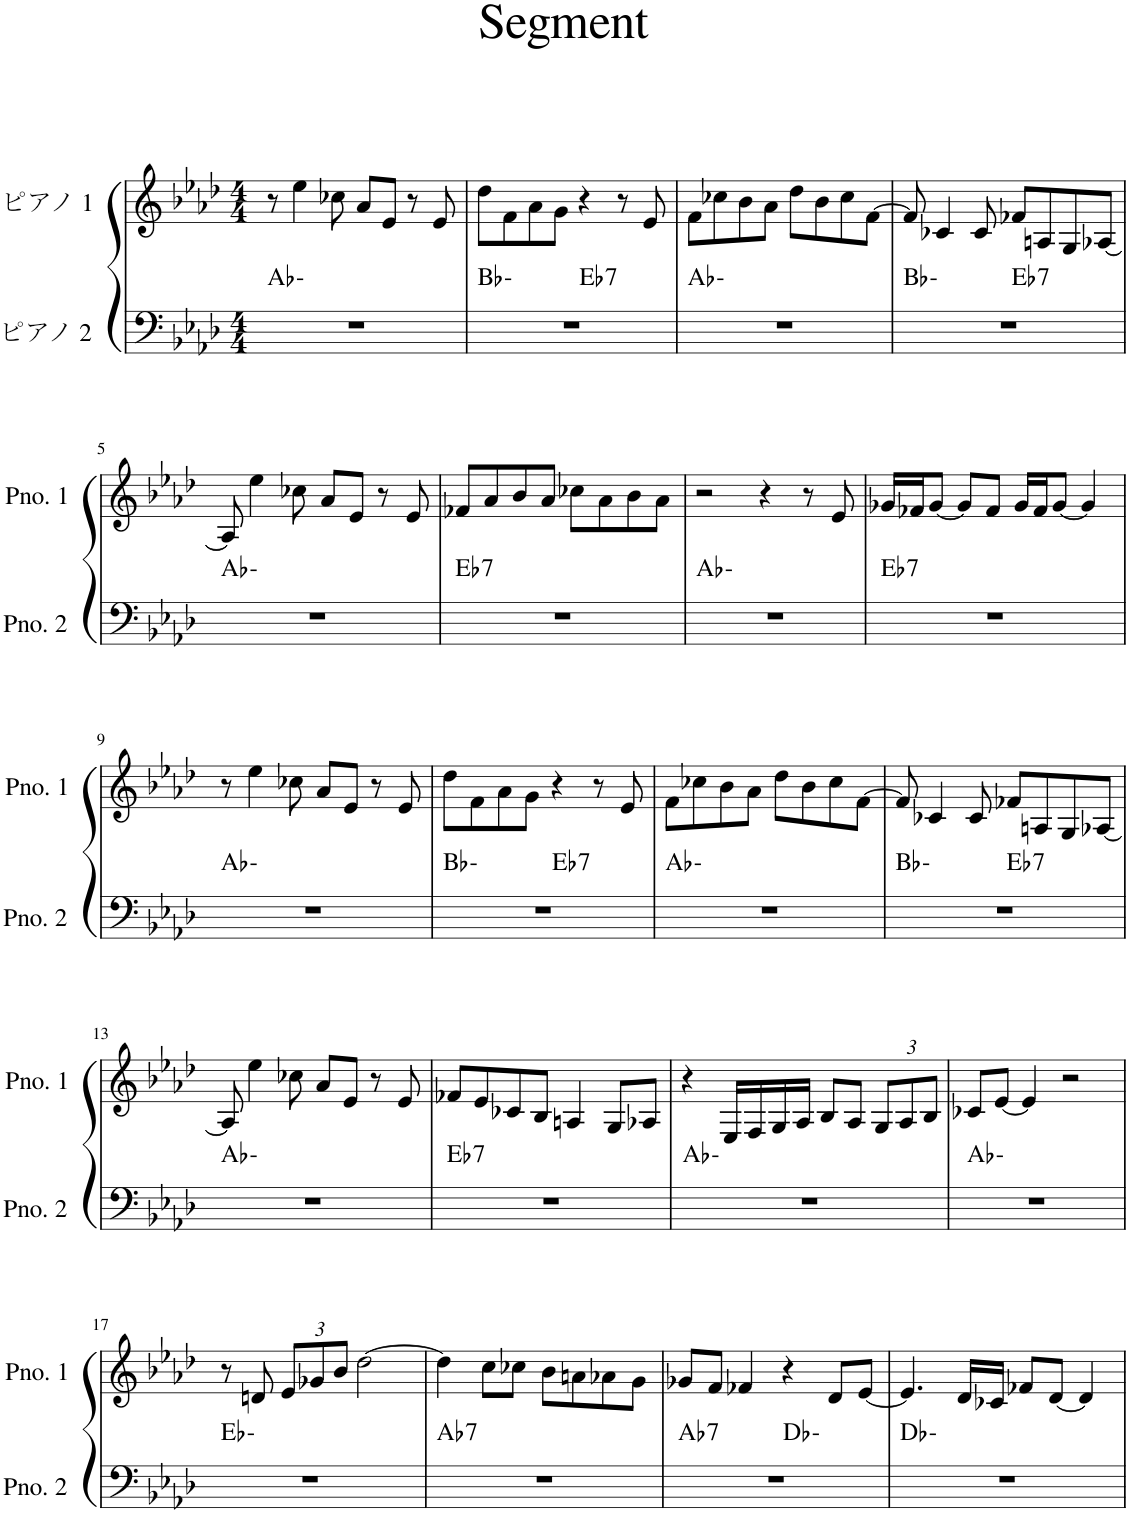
**kern	**harte	**kern
*part2	*part2	*part1
*staff2	*	*staff1
*I"ピアノ 2	*	*I"ピアノ 1
*clefF4	*	*clefG2
*k[b-e-a-d-]	*	*k[b-e-a-d-]
*M4/4	*	*M4/4
=1	=1	=1
1r	Ab:min	8r
.	.	4ee-\
.	.	8cc-X\
.	.	8a-/L
.	.	8e-/J
.	.	8r
.	.	8e-/
=2	=2	=2
*^	*	*
1r	2ryy	Bb:min	8dd-\L
.	.	.	8f\
.	.	.	8a-\
.	.	.	8g\J
!	!	!LO:H:kt=7	!
.	2ryy	Eb:7	4r
.	.	.	8r
.	.	.	8e-/
*v	*v	*	*
=3	=3	=3
1r	Ab:min	8f\L
.	.	8cc-X\
.	.	8b-\
.	.	8a-\J
.	.	8dd-\L
.	.	8b-\
.	.	8cc-\
.	.	[8f\J
=4	=4	=4
*^	*	*
1r	2ryy	Bb:min	8f/]
.	.	.	4c-X/
.	.	.	8c-/
!	!	!LO:H:kt=7	!
.	2ryy	Eb:7	8f-X/L
.	.	.	8An/
.	.	.	8G/
.	.	.	[8A-X/J
*v	*v	*	*
!!LO:LB:g=z
=5	=5	=5
1r	Ab:min	8A-/]
.	.	4ee-\
.	.	8cc-X\
.	.	8a-/L
.	.	8e-/J
.	.	8r
.	.	8e-/
=6	=6	=6
!	!LO:H:kt=7	!
1r	Eb:7	8f-X/L
.	.	8a-/
.	.	8b-/
.	.	8a-/J
.	.	8cc-X\L
.	.	8a-\
.	.	8b-\
.	.	8a-\J
=7	=7	=7
1r	Ab:min	2r
.	.	4r
.	.	8r
.	.	8e-/
=8	=8	=8
!	!LO:H:kt=7	!
1r	Eb:7	16g-X/LL
.	.	16f-X/J
.	.	[8g-/J
.	.	8g-/L]
.	.	8f-/J
.	.	16g-/LL
.	.	16f-/J
.	.	[8g-/J
.	.	4g-/]
!!LO:LB:g=z
=9	=9	=9
1r	Ab:min	8r
.	.	4ee-\
.	.	8cc-X\
.	.	8a-/L
.	.	8e-/J
.	.	8r
.	.	8e-/
=10	=10	=10
*^	*	*
1r	2ryy	Bb:min	8dd-\L
.	.	.	8f\
.	.	.	8a-\
.	.	.	8g\J
!	!	!LO:H:kt=7	!
.	2ryy	Eb:7	4r
.	.	.	8r
.	.	.	8e-/
*v	*v	*	*
=11	=11	=11
1r	Ab:min	8f\L
.	.	8cc-X\
.	.	8b-\
.	.	8a-\J
.	.	8dd-\L
.	.	8b-\
.	.	8cc-\
.	.	[8f\J
=12	=12	=12
*^	*	*
1r	2ryy	Bb:min	8f/]
.	.	.	4c-X/
.	.	.	8c-/
!	!	!LO:H:kt=7	!
.	2ryy	Eb:7	8f-X/L
.	.	.	8An/
.	.	.	8G/
.	.	.	[8A-X/J
*v	*v	*	*
!!LO:LB:g=z
=13	=13	=13
1r	Ab:min	8A-/]
.	.	4ee-\
.	.	8cc-X\
.	.	8a-/L
.	.	8e-/J
.	.	8r
.	.	8e-/
=14	=14	=14
!	!LO:H:kt=7	!
1r	Eb:7	8f-X/L
.	.	8e-/
.	.	8c-X/
.	.	8B-/J
.	.	4An/
.	.	8G/L
.	.	8A-X/J
=15	=15	=15
1r	Ab:min	4r
.	.	16E-/LL
.	.	16F/
.	.	16G/
.	.	16A-/JJ
.	.	8B-/L
.	.	8A-/J
*	*	*Xbrackettup
.	.	12G/L
.	.	12A-/
.	.	12B-/J
=16	=16	=16
1r	Ab:min	8c-X/L
.	.	[8e-/J
.	.	4e-/]
.	.	2r
!!LO:LB:g=z
=17	=17	=17
1r	Eb:min	8r
.	.	8dn/
.	.	12e-/L
.	.	12g-X/
.	.	12b-/J
.	.	[2dd-\
=18	=18	=18
!	!LO:H:kt=7	!
1r	Ab:7	4dd-\]
.	.	8cc\L
.	.	8cc-X\J
.	.	8b-\L
.	.	8an\
.	.	8a-X\
.	.	8g\J
=19	=19	=19
!	!LO:H:kt=7	!
*^	*	*
1r	2ryy	Ab:7	8g-X/L
.	.	.	8f/J
.	.	.	4f-X/
.	2ryy	Db:min	4r
.	.	.	8d-/L
.	.	.	[8e-/J
*v	*v	*	*
=20	=20	=20
1r	Db:min	4.e-/]
.	.	16d-/LL
.	.	16c-X/JJ
.	.	8f-X/L
.	.	[8d-/J
.	.	4d-/]
=	=	=
*-	*-	*-
